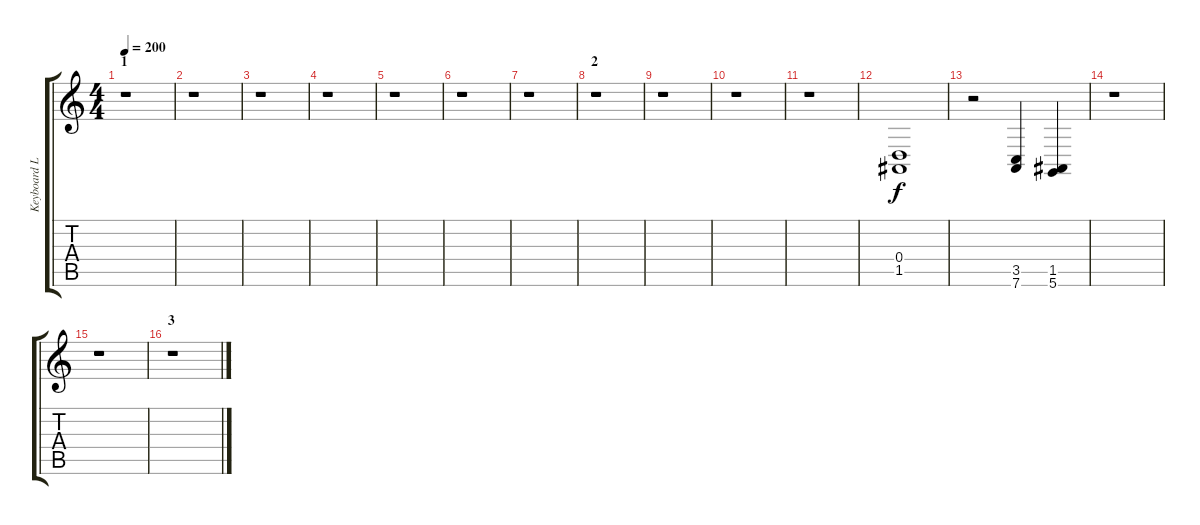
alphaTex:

\track ("Keyboard Left" "Keyboard L") {instrument brightacousticpiano}
\staff {score tabs}
\tuning (E4 B3 G3 D3 A2 D2) {hide}
\ts (4 4)
\section ("" "1")
\tempo 200
\clef g2
\ks c
r.1{dy f instrument brightacousticpiano} |
r.1 |
r.1 |
r.1 |
r.1 |
r.1 |
r.1 |
\section ("" "2")
r.1 |
r.1 |
r.1 |
r.1 |
(0.4 1.5).1 |
r.2 (3.5 7.6).4 (1.5 5.6).4 |
r.1 |
r.1 |
\section ("" "3")
r.1
